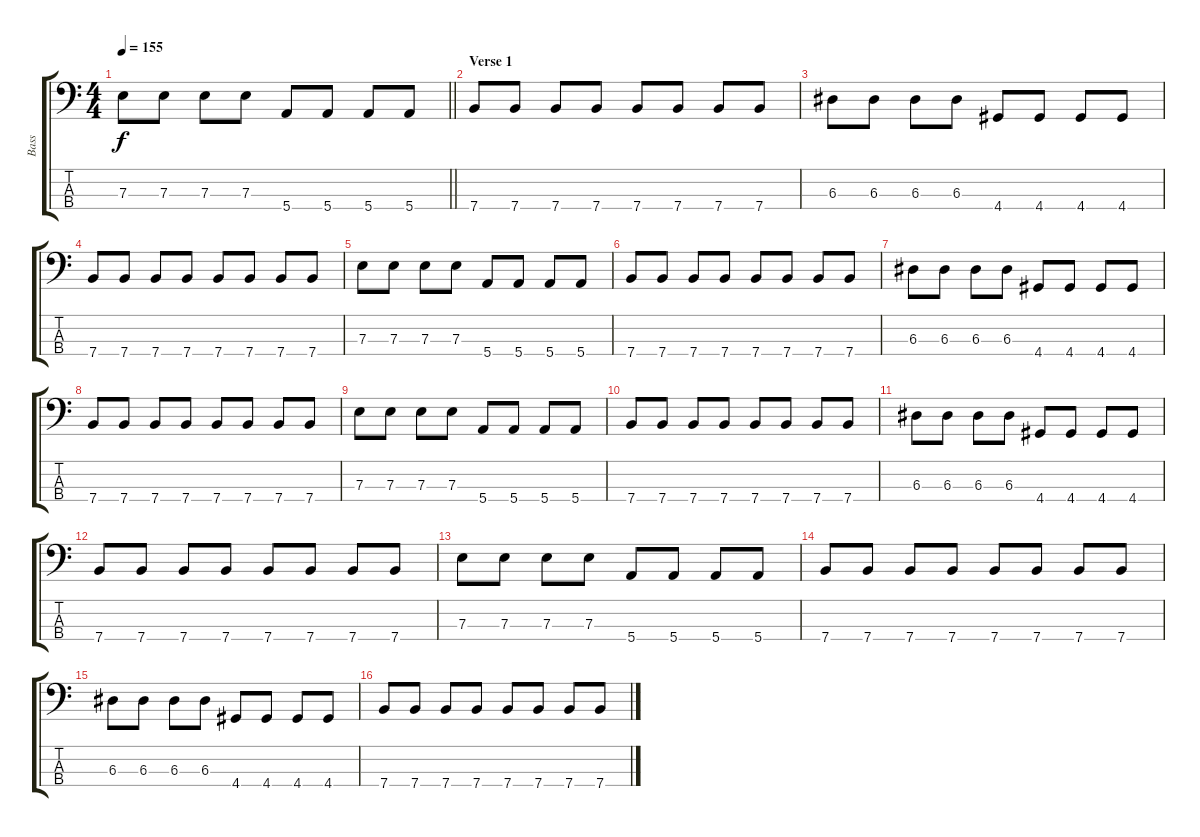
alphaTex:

\track ("Bass" "Bass") {instrument electricbasspick}
\staff {score tabs}
\tuning (G2 D2 A1 E1) {hide}
\ts (4 4)
\tempo 155
\clef f4
\barLineRight lightlight
\ks c
7.3.8{dy f} 7.3.8 7.3.8 7.3.8 5.4.8 5.4.8 5.4.8 5.4.8 |
\section ("" "Verse 1")
7.4.8 7.4.8 7.4.8 7.4.8 7.4.8 7.4.8 7.4.8 7.4.8 |
6.3.8 6.3.8 6.3.8 6.3.8 4.4.8 4.4.8 4.4.8 4.4.8 |
7.4.8 7.4.8 7.4.8 7.4.8 7.4.8 7.4.8 7.4.8 7.4.8 |
7.3.8 7.3.8 7.3.8 7.3.8 5.4.8 5.4.8 5.4.8 5.4.8 |
7.4.8 7.4.8 7.4.8 7.4.8 7.4.8 7.4.8 7.4.8 7.4.8 |
6.3.8 6.3.8 6.3.8 6.3.8 4.4.8 4.4.8 4.4.8 4.4.8 |
7.4.8 7.4.8 7.4.8 7.4.8 7.4.8 7.4.8 7.4.8 7.4.8 |
7.3.8 7.3.8 7.3.8 7.3.8 5.4.8 5.4.8 5.4.8 5.4.8 |
7.4.8 7.4.8 7.4.8 7.4.8 7.4.8 7.4.8 7.4.8 7.4.8 |
6.3.8 6.3.8 6.3.8 6.3.8 4.4.8 4.4.8 4.4.8 4.4.8 |
7.4.8 7.4.8 7.4.8 7.4.8 7.4.8 7.4.8 7.4.8 7.4.8 |
7.3.8 7.3.8 7.3.8 7.3.8 5.4.8 5.4.8 5.4.8 5.4.8 |
7.4.8 7.4.8 7.4.8 7.4.8 7.4.8 7.4.8 7.4.8 7.4.8 |
6.3.8 6.3.8 6.3.8 6.3.8 4.4.8 4.4.8 4.4.8 4.4.8 |
7.4.8 7.4.8 7.4.8 7.4.8 7.4.8 7.4.8 7.4.8 7.4.8
